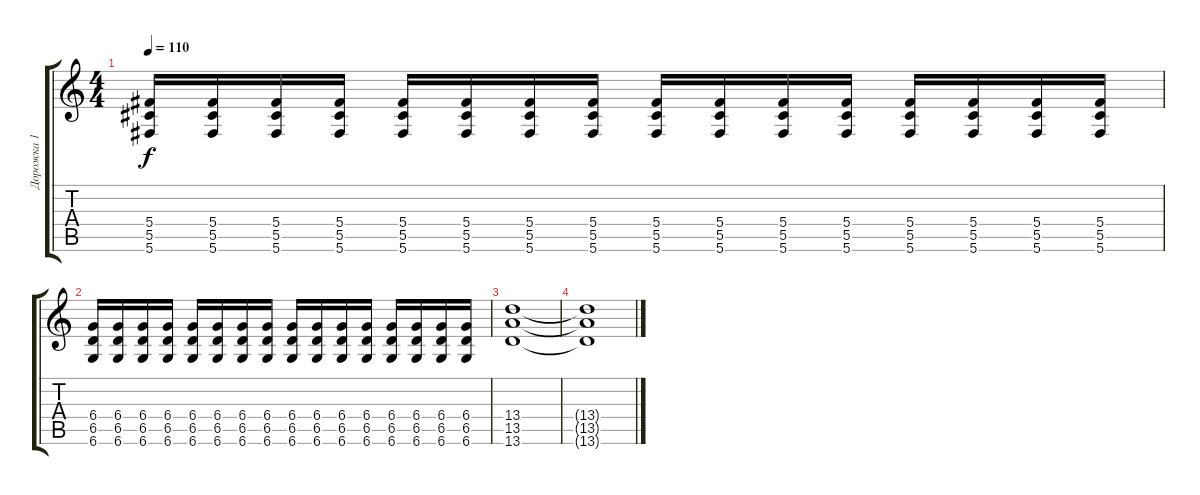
\track ("Дорожка 1" "Дорожка 1") {instrument distortionguitar}
\staff {score tabs}
\tuning (Eb4 Bb3 Gb3 Db3 Ab2 Db2) {hide}
\ts (4 4)
\tempo 110
\clef g2
\ks c
(5.4 5.5 5.6).16{dy f} (5.4 5.5 5.6).16 (5.4 5.5 5.6).16 (5.4 5.5 5.6).16 (5.4 5.5 5.6).16 (5.4 5.5 5.6).16 (5.4 5.5 5.6).16 (5.4 5.5 5.6).16 (5.4 5.5 5.6).16 (5.4 5.5 5.6).16 (5.4 5.5 5.6).16 (5.4 5.5 5.6).16 (5.4 5.5 5.6).16 (5.4 5.5 5.6).16 (5.4 5.5 5.6).16 (5.4 5.5 5.6).16 |
(6.4 6.5 6.6).16 (6.4 6.5 6.6).16 (6.4 6.5 6.6).16 (6.4 6.5 6.6).16 (6.4 6.5 6.6).16 (6.4 6.5 6.6).16 (6.4 6.5 6.6).16 (6.4 6.5 6.6).16 (6.4 6.5 6.6).16 (6.4 6.5 6.6).16 (6.4 6.5 6.6).16 (6.4 6.5 6.6).16 (6.4 6.5 6.6).16 (6.4 6.5 6.6).16 (6.4 6.5 6.6).16 (6.4 6.5 6.6).16 |
(13.4 13.5 13.6).1 |
(13.4{t} 13.5{t} 13.6{t}).1
